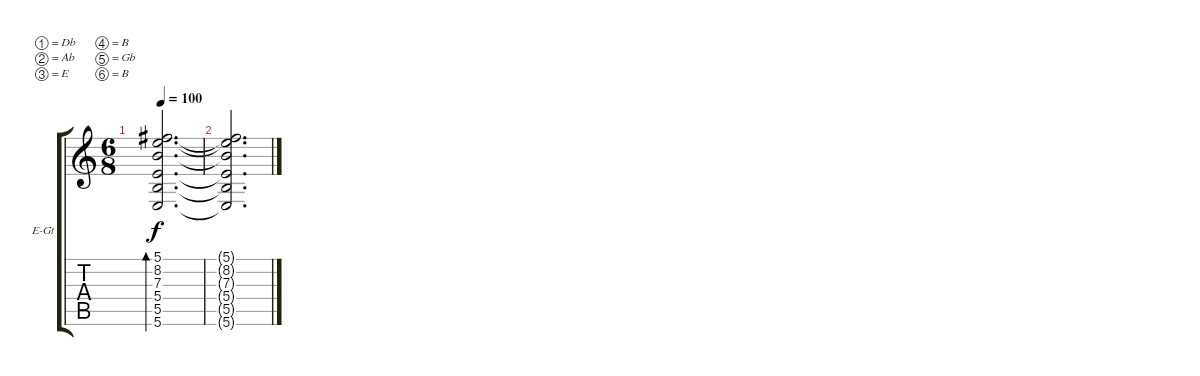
\defaultSystemsLayout 4
\bracketExtendMode groupsimilarinstruments
\firstSystemTrackNameOrientation horizontal
\otherSystemsTrackNameOrientation horizontal
\track ("GTR Clean (intros)" "E-Gt") {instrument electricguitarclean}
\staff {score tabs}
\tuning (Db4 Ab3 E3 B2 Gb2 B1)
\ts (6 8)
\tempo 100
\clef g2
\ks c
(5.6 5.5 5.4 7.3 8.2 5.1).2{d bd 479 dy f} |
(5.6{t} 5.5{t} 5.4{t} 7.3{t} 8.2{t} 5.1{t}).2{d}
